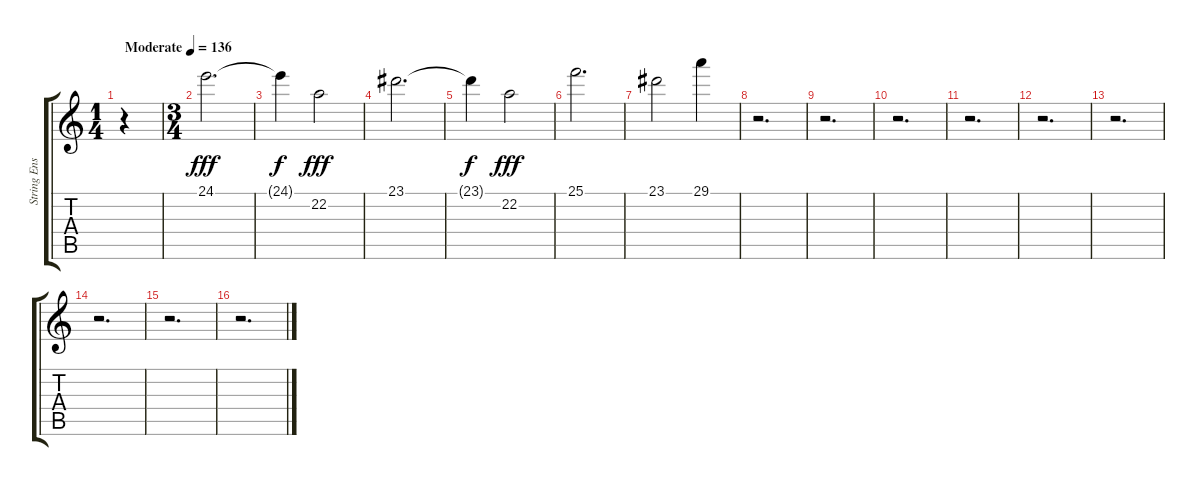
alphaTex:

\track ("String Ensemble 2" "String Ens") {instrument stringensemble2}
\staff {score tabs}
\tuning (E4 B3 G3 D3 A2 E2) {hide}
\ts (1 4)
\tempo (136 "Moderate")
\clef g2
\ks c
r.4{dy fff instrument stringensemble2} |
\ts (3 4)
24.1.2{d} |
24.1{t}.4{dy f} 22.2.2{dy fff} |
23.1.2{d} |
23.1{t}.4{dy f} 22.2.2{dy fff} |
25.1.2{d} |
23.1.2 29.1.4 |
r.2{d} |
r.2{d} |
r.2{d} |
r.2{d} |
r.2{d} |
r.2{d} |
r.2{d} |
r.2{d} |
r.2{d}
